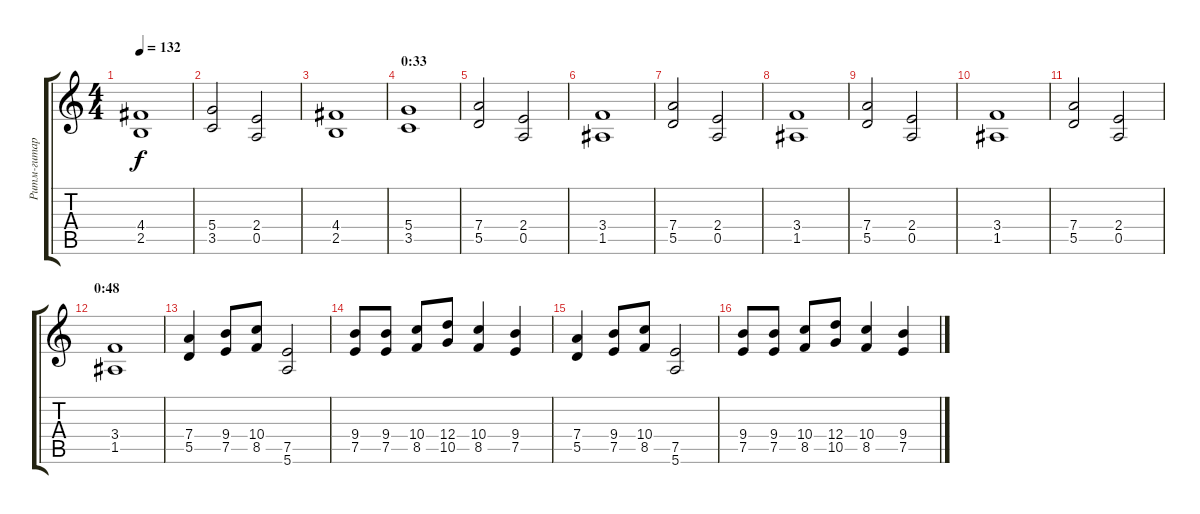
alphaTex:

\track ("Ритм-гитара" "Ритм-гитар") {instrument distortionguitar}
\staff {score tabs}
\tuning (E4 B3 G3 D3 A2 E2) {hide}
\ts (4 4)
\tempo 132
\clef g2
\ks c
(4.4 2.5).1{dy f} |
(5.4 3.5).2 (2.4 0.5).2 |
(4.4 2.5).1 |
\section ("" "0:33")
(5.4 3.5).1 |
(7.4 5.5).2 (2.4 0.5).2 |
(3.4 1.5).1 |
(7.4 5.5).2 (2.4 0.5).2 |
(3.4 1.5).1 |
(7.4 5.5).2 (2.4 0.5).2 |
(3.4 1.5).1 |
(7.4 5.5).2 (2.4 0.5).2 |
\section ("" "0:48")
(3.4 1.5).1 |
(7.4 5.5).4 (9.4 7.5).8 (10.4 8.5).8 (7.5 5.6).2 |
(9.4 7.5).8 (9.4 7.5).8 (10.4 8.5).8 (12.4 10.5).8 (10.4 8.5).4 (9.4 7.5).4 |
(7.4 5.5).4 (9.4 7.5).8 (10.4 8.5).8 (7.5 5.6).2 |
(9.4 7.5).8 (9.4 7.5).8 (10.4 8.5).8 (12.4 10.5).8 (10.4 8.5).4 (9.4 7.5).4
